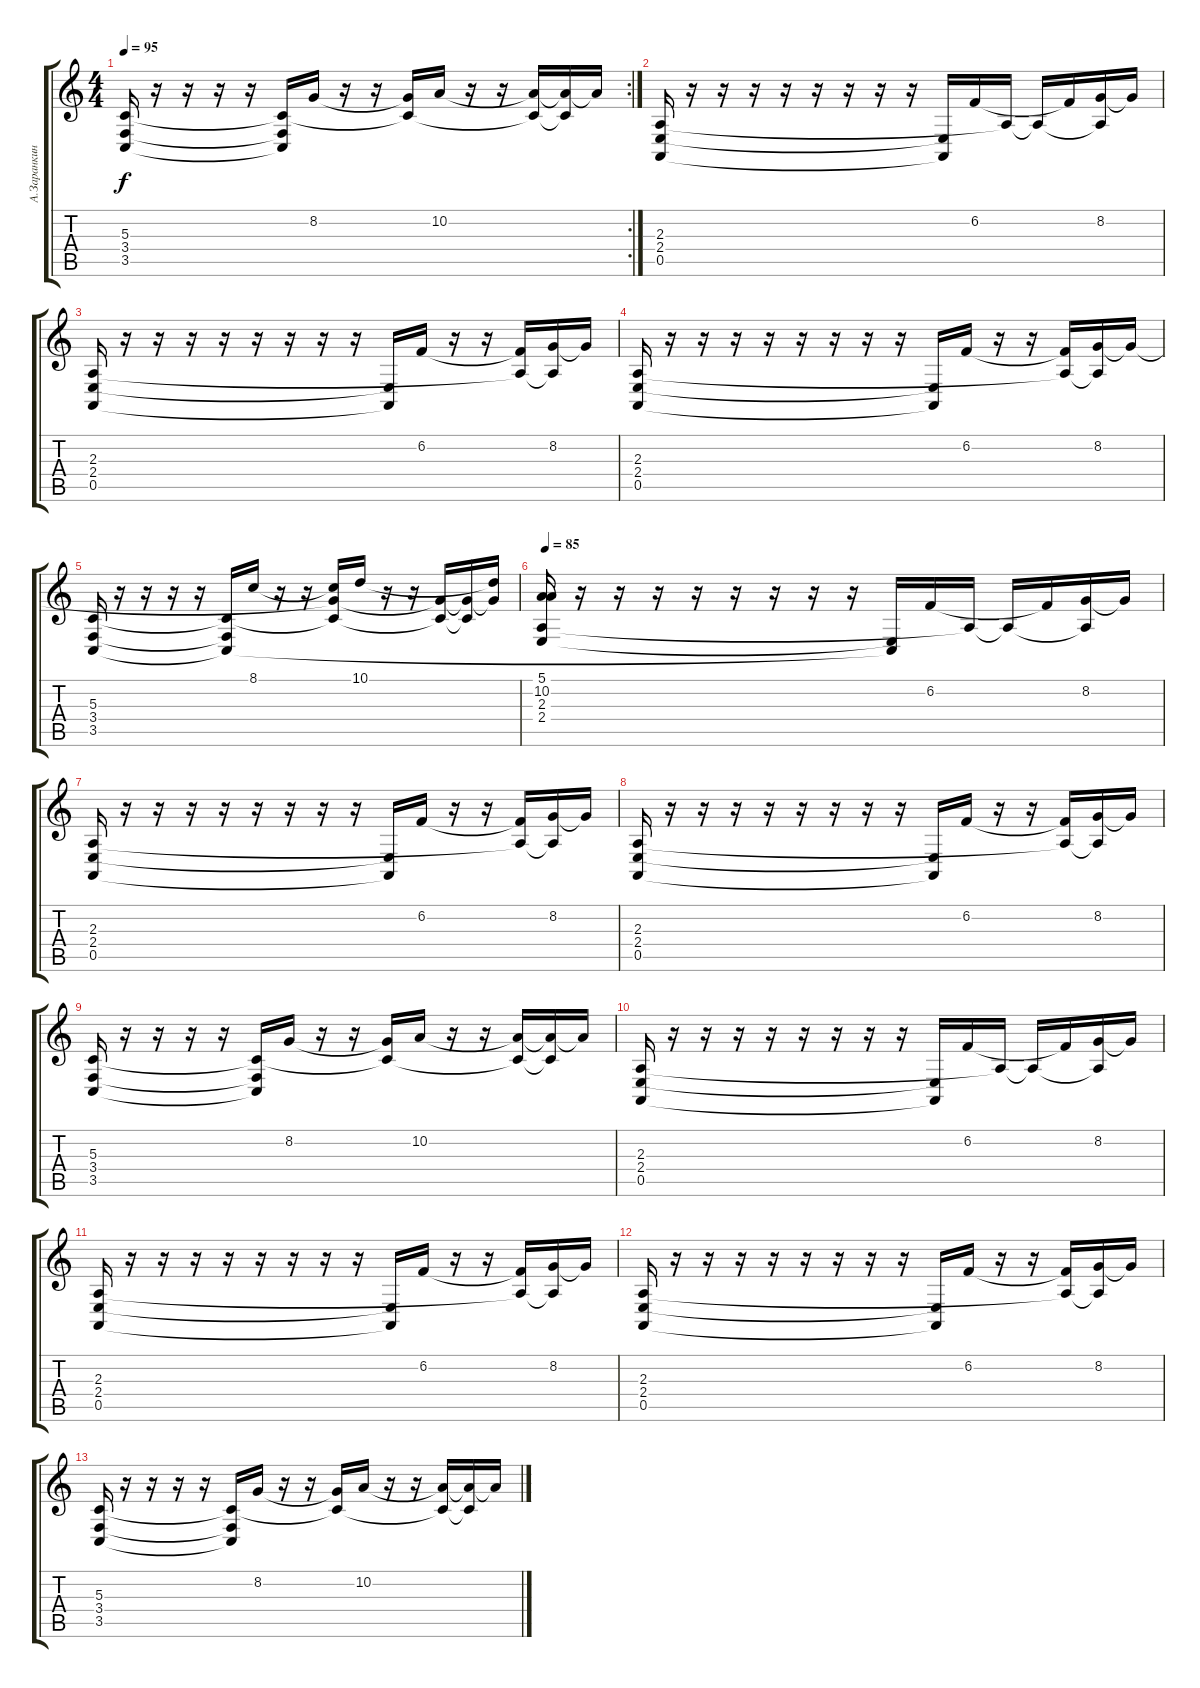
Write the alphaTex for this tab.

\track ("А.Заранкин" "А.Заранкин") {instrument acousticgrandpiano}
\staff {score tabs}
\tuning (E4 B3 G3 D3 A2 E2) {hide}
\rc 2
\ts (4 4)
\tempo 95
\clef g2
\ks c
(5.3 3.4 3.5).16{dy f} r.16 r.16 r.16 r.16 (5.3{t} 3.4{t} 3.5{t}).16 8.2.16 r.16 r.16 (8.2{t} 5.3{t}).16 10.2.16 r.16 r.16 (10.2{t} 5.3{t}).16 (10.2{t} 5.3{t}).16 10.2{t}.16 |
(2.3 2.4 0.5).16 r.16 r.16 r.16 r.16 r.16 r.16 r.16 r.16 (2.4{t} 0.5{t}).16 6.2.16 2.3{t}.16 2.3{t}.16 6.2{t}.16 (8.2 2.3{t}).16 8.2{t}.16 |
(2.3 2.4 0.5).16 r.16 r.16 r.16 r.16 r.16 r.16 r.16 r.16 (2.4{t} 0.5{t}).16 6.2.16 r.16 r.16 (6.2{t} 2.3{t}).16 (8.2 2.3{t}).16 8.2{t}.16 |
(2.3 2.4 0.5).16 r.16 r.16 r.16 r.16 r.16 r.16 r.16 r.16 (2.4{t} 0.5{t}).16 6.2.16 r.16 r.16 (6.2{t} 2.3{t}).16 (8.2 2.3{t}).16 8.2{t}.16 |
(5.3 3.4 3.5).16 r.16 r.16 r.16 r.16 (5.3{t} 3.4{t} 3.5{t}).16 8.1.16 r.16 r.16 (8.1{t} 8.2{t} 5.3{t}).16 10.1.16 r.16 r.16 (8.2{t} 5.3{t}).16 (8.2{t} 5.3{t}).16 (10.1{t} 8.2{t}).16 |
\tempo 85
(5.1 10.2 2.3 2.4).16 r.16 r.16 r.16 r.16 r.16 r.16 r.16 r.16 (2.4{t} 3.5{t}).16 6.2.16 2.3{t}.16 2.3{t}.16 6.2{t}.16 (8.2 2.3{t}).16 8.2{t}.16 |
(2.3 2.4 0.5).16 r.16 r.16 r.16 r.16 r.16 r.16 r.16 r.16 (2.4{t} 0.5{t}).16 6.2.16 r.16 r.16 (6.2{t} 2.3{t}).16 (8.2 2.3{t}).16 8.2{t}.16 |
(2.3 2.4 0.5).16 r.16 r.16 r.16 r.16 r.16 r.16 r.16 r.16 (2.4{t} 0.5{t}).16 6.2.16 r.16 r.16 (6.2{t} 2.3{t}).16 (8.2 2.3{t}).16 8.2{t}.16 |
(5.3 3.4 3.5).16 r.16 r.16 r.16 r.16 (5.3{t} 3.4{t} 3.5{t}).16 8.2.16 r.16 r.16 (8.2{t} 5.3{t}).16 10.2.16 r.16 r.16 (10.2{t} 5.3{t}).16 (10.2{t} 5.3{t}).16 10.2{t}.16 |
(2.3 2.4 0.5).16 r.16 r.16 r.16 r.16 r.16 r.16 r.16 r.16 (2.4{t} 0.5{t}).16 6.2.16 2.3{t}.16 2.3{t}.16 6.2{t}.16 (8.2 2.3{t}).16 8.2{t}.16 |
(2.3 2.4 0.5).16 r.16 r.16 r.16 r.16 r.16 r.16 r.16 r.16 (2.4{t} 0.5{t}).16 6.2.16 r.16 r.16 (6.2{t} 2.3{t}).16 (8.2 2.3{t}).16 8.2{t}.16 |
(2.3 2.4 0.5).16 r.16 r.16 r.16 r.16 r.16 r.16 r.16 r.16 (2.4{t} 0.5{t}).16 6.2.16 r.16 r.16 (6.2{t} 2.3{t}).16 (8.2 2.3{t}).16 8.2{t}.16 |
(5.3 3.4 3.5).16 r.16 r.16 r.16 r.16 (5.3{t} 3.4{t} 3.5{t}).16 8.2.16 r.16 r.16 (8.2{t} 5.3{t}).16 10.2.16 r.16 r.16 (10.2{t} 5.3{t}).16 (10.2{t} 5.3{t}).16 10.2{t}.16
